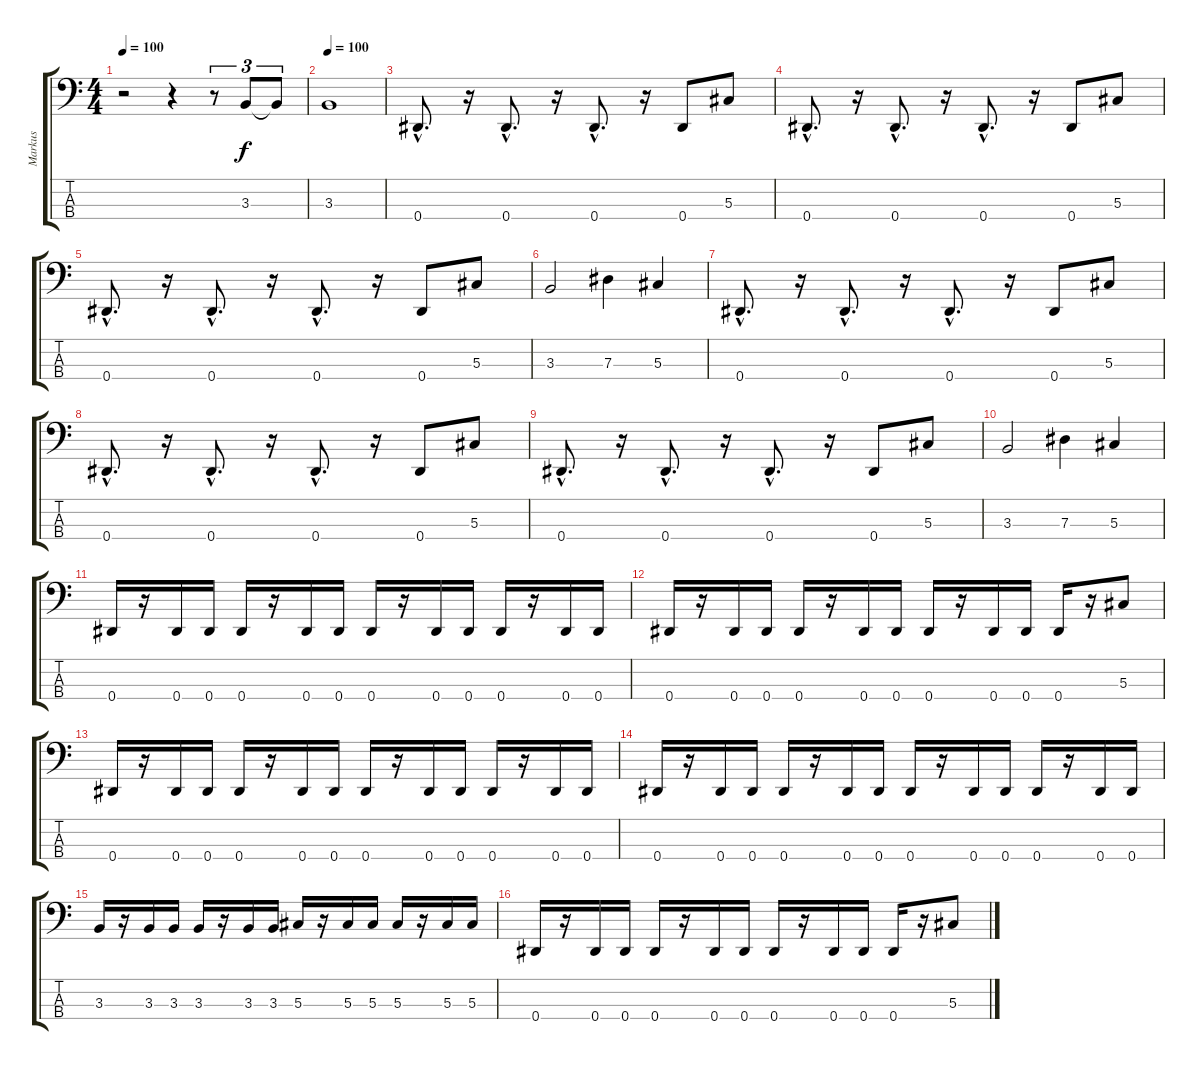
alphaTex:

\track ("Markus" "Markus") {instrument electricbassfinger}
\staff {score tabs}
\tuning (Gb2 Db2 Ab1 Eb1) {hide}
\ts (4 4)
\tempo 100
\tempo 130
\tempo 100
\clef f4
\ks c
r.2{dy f instrument electricbassfinger} r.4 r.8{tu (3 2)} 3.3.8{tu (3 2)} 3.3{t}.8{tu (3 2)} |
\tempo 100
3.3.1 |
0.4{hac}.8{d} r.16 0.4{hac}.8{d} r.16 0.4{hac}.8{d} r.16 0.4.8 5.3.8 |
0.4{hac}.8{d} r.16 0.4{hac}.8{d} r.16 0.4{hac}.8{d} r.16 0.4.8 5.3.8 |
0.4{hac}.8{d} r.16 0.4{hac}.8{d} r.16 0.4{hac}.8{d} r.16 0.4.8 5.3.8 |
3.3.2 7.3.4 5.3.4 |
0.4{hac}.8{d} r.16 0.4{hac}.8{d} r.16 0.4{hac}.8{d} r.16 0.4.8 5.3.8 |
0.4{hac}.8{d} r.16 0.4{hac}.8{d} r.16 0.4{hac}.8{d} r.16 0.4.8 5.3.8 |
0.4{hac}.8{d} r.16 0.4{hac}.8{d} r.16 0.4{hac}.8{d} r.16 0.4.8 5.3.8 |
3.3.2 7.3.4 5.3.4 |
0.4.16 r.16 0.4.16 0.4.16 0.4.16 r.16 0.4.16 0.4.16 0.4.16 r.16 0.4.16 0.4.16 0.4.16 r.16 0.4.16 0.4.16 |
0.4.16 r.16 0.4.16 0.4.16 0.4.16 r.16 0.4.16 0.4.16 0.4.16 r.16 0.4.16 0.4.16 0.4.16 r.16 5.3.8 |
0.4.16 r.16 0.4.16 0.4.16 0.4.16 r.16 0.4.16 0.4.16 0.4.16 r.16 0.4.16 0.4.16 0.4.16 r.16 0.4.16 0.4.16 |
0.4.16 r.16 0.4.16 0.4.16 0.4.16 r.16 0.4.16 0.4.16 0.4.16 r.16 0.4.16 0.4.16 0.4.16 r.16 0.4.16 0.4.16 |
3.3.16 r.16 3.3.16 3.3.16 3.3.16 r.16 3.3.16 3.3.16 5.3.16 r.16 5.3.16 5.3.16 5.3.16 r.16 5.3.16 5.3.16 |
0.4.16 r.16 0.4.16 0.4.16 0.4.16 r.16 0.4.16 0.4.16 0.4.16 r.16 0.4.16 0.4.16 0.4.16 r.16 5.3.8
